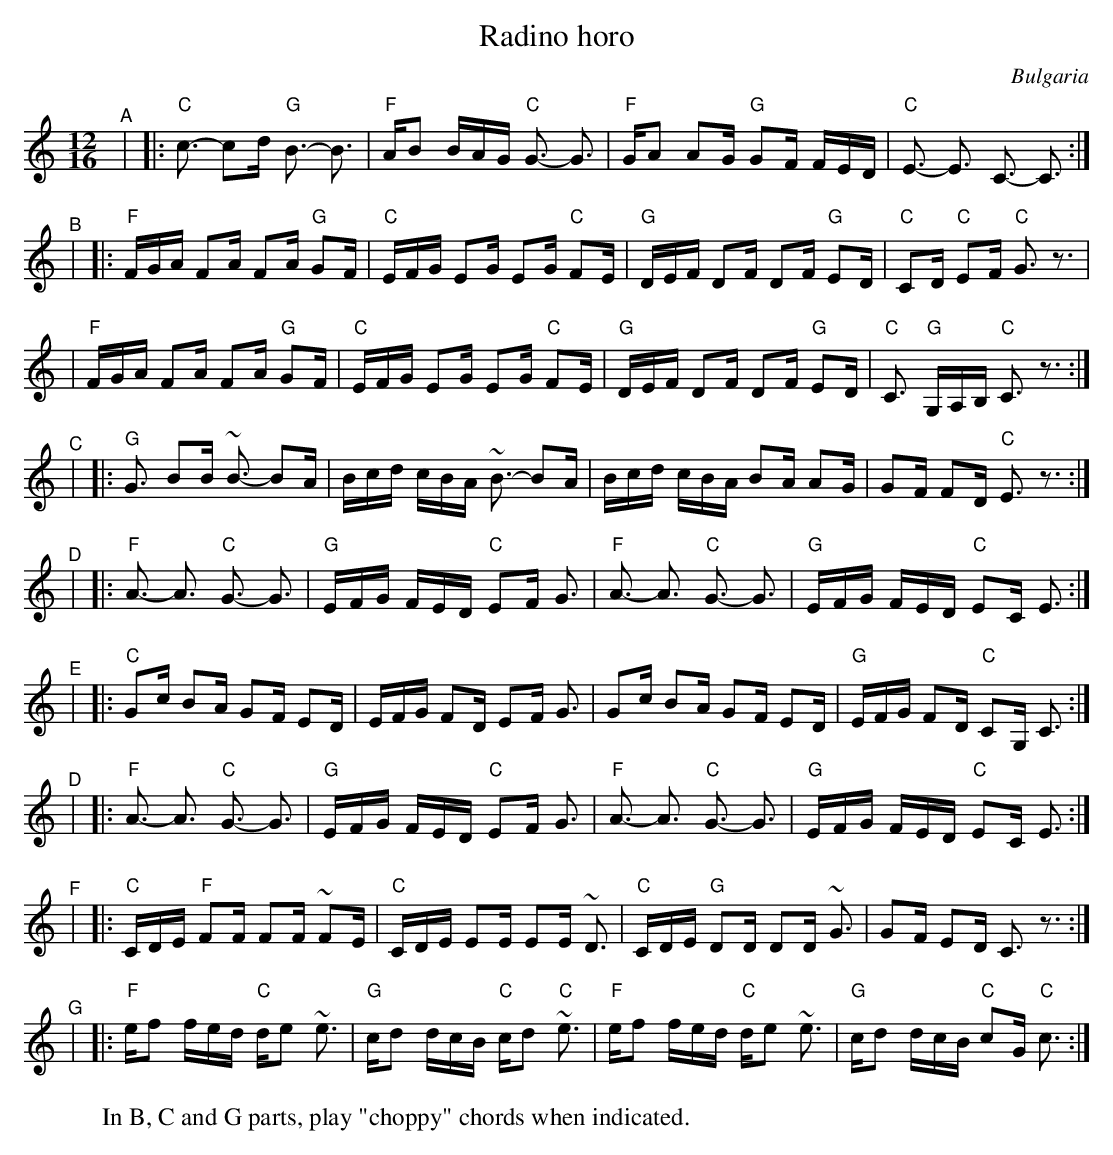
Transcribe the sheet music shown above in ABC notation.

X:1
T: Radino horo
O: Bulgaria
W: In B, C and G parts, play "choppy" chords when indicated.
M: 12/16
L: 1/16
K: C
"^A"|\
|: "C"c3- c2d "G"B3- B3 | "F"AB2 BAG "C"G3- G3 | "F"GA2 A2G "G"G2F FED | "C"E3- E3 C3- C3 :|
"^B"|\
|: "F"FGA F2A F2A "G"G2F | "C"EFG E2G E2G "C"F2E | "G"DEF D2F D2F "G"E2D | "C"C2D "C"E2F "C"G3 z3 |
|  "F"FGA F2A F2A "G"G2F | "C"EFG E2G E2G "C"F2E | "G"DEF D2F D2F "G"E2D | "C"C3 "G"G,A,B, "C"C3 z3 :|
"^C"|\
|: "G"G3 B2B ~B3- B2A | Bcd cBA ~B3- B2A | Bcd cBA B2A A2G | G2F F2D "C"E3 z3 :|
"^D"|\
|: "F"A3- A3 "C"G3- G3 | "G"EFG FED "C"E2F G3 | "F"A3- A3 "C"G3- G3 | "G"EFG FED "C"E2C E3 :|
"^E"|\
|: "C"G2c B2A G2F E2D | EFG F2D E2F G3 | G2c B2A G2F E2D | "G"EFG F2D "C"C2G, C3 :|
"^D"|\
|: "F"A3- A3 "C"G3- G3 | "G"EFG FED "C"E2F G3 | "F"A3- A3 "C"G3- G3 | "G"EFG FED "C"E2C E3 :|
"^F"|\
|: "C"CDE "F"F2F F2F ~F2E | "C"CDE E2E E2E ~D3 | "C"CDE "G"D2D D2D ~G3 | G2F E2D C3 z3 :|
"^G"|\
|: "F"ef2 fed "C"de2 ~e3 | "G"cd2 dcB "C"cd2 "C"~e3 | "F"ef2 fed "C"de2 ~e3 | "G"cd2 dcB "C"c2G "C"c3 :|
